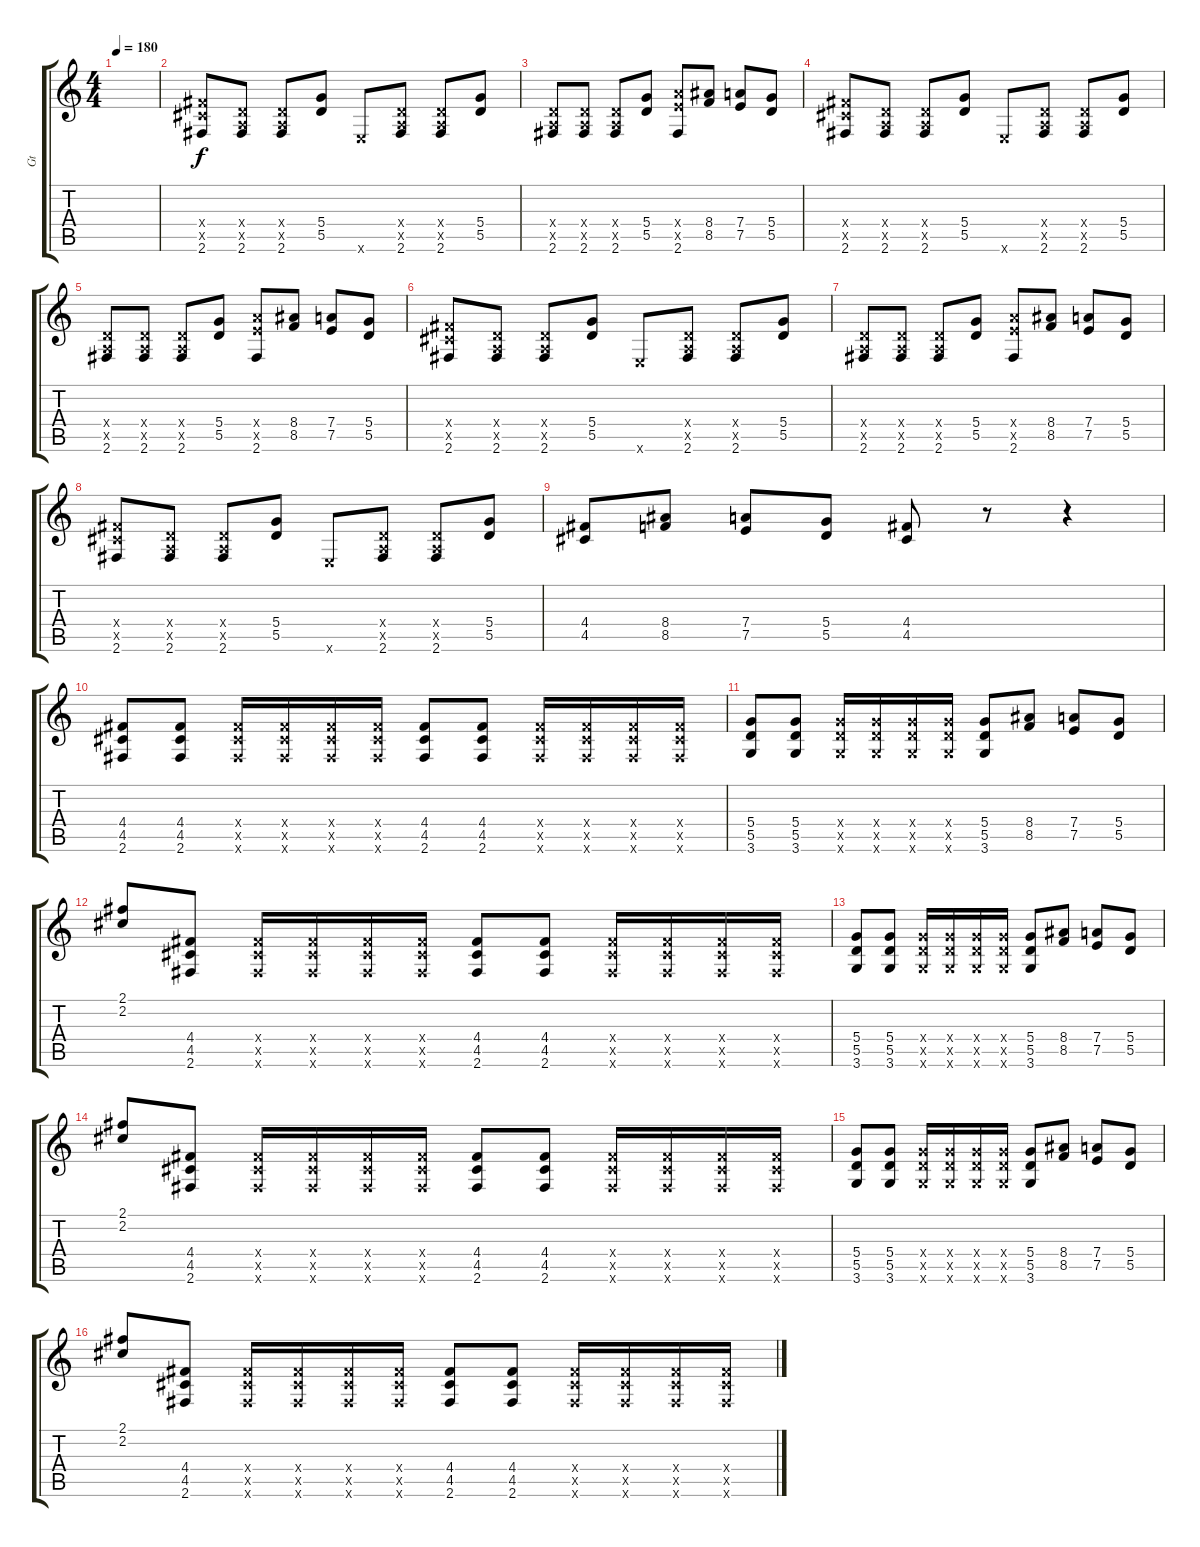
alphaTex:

\track ("Gt" "Gt") {instrument distortionguitar}
\staff {score tabs}
\tuning (E4 B3 G3 D3 A2 E2) {hide}
\ts (4 4)
\tempo 180
\clef g2
\ks c
|
(4.4{x} 4.5{x} 2.6).8 (0.4{x} 0.5{x} 2.6).8 (0.4{x} 0.5{x} 2.6).8 (5.4 5.5).8 0.6{x}.8 (0.4{x} 0.5{x} 2.6).8 (0.4{x} 0.5{x} 2.6).8 (5.4 5.5).8 |
(0.4{x} 0.5{x} 2.6).8 (0.4{x} 0.5{x} 2.6).8 (0.4{x} 0.5{x} 2.6).8 (5.4 5.5).8 (7.4{x} 7.5{x} 2.6).8 (8.4 8.5).8 (7.4 7.5).8 (5.4 5.5).8 |
(4.4{x} 4.5{x} 2.6).8 (0.4{x} 0.5{x} 2.6).8 (0.4{x} 0.5{x} 2.6).8 (5.4 5.5).8 0.6{x}.8 (0.4{x} 0.5{x} 2.6).8 (0.4{x} 0.5{x} 2.6).8 (5.4 5.5).8 |
(0.4{x} 0.5{x} 2.6).8 (0.4{x} 0.5{x} 2.6).8 (0.4{x} 0.5{x} 2.6).8 (5.4 5.5).8 (7.4{x} 7.5{x} 2.6).8 (8.4 8.5).8 (7.4 7.5).8 (5.4 5.5).8 |
(4.4{x} 4.5{x} 2.6).8 (0.4{x} 0.5{x} 2.6).8 (0.4{x} 0.5{x} 2.6).8 (5.4 5.5).8 0.6{x}.8 (0.4{x} 0.5{x} 2.6).8 (0.4{x} 0.5{x} 2.6).8 (5.4 5.5).8 |
(0.4{x} 0.5{x} 2.6).8 (0.4{x} 0.5{x} 2.6).8 (0.4{x} 0.5{x} 2.6).8 (5.4 5.5).8 (7.4{x} 7.5{x} 2.6).8 (8.4 8.5).8 (7.4 7.5).8 (5.4 5.5).8 |
(4.4{x} 4.5{x} 2.6).8 (0.4{x} 0.5{x} 2.6).8 (0.4{x} 0.5{x} 2.6).8 (5.4 5.5).8 0.6{x}.8 (0.4{x} 0.5{x} 2.6).8 (0.4{x} 0.5{x} 2.6).8 (5.4 5.5).8 |
(4.4 4.5).8 (8.4 8.5).8 (7.4 7.5).8 (5.4 5.5).8 (4.4 4.5).8 r.8 r.4 |
(4.4 4.5 2.6).8 (4.4 4.5 2.6).8 (4.4{x} 4.5{x} 2.6{x}).16 (4.4{x} 4.5{x} 2.6{x}).16 (4.4{x} 4.5{x} 2.6{x}).16 (4.4{x} 4.5{x} 2.6{x}).16 (4.4 4.5 2.6).8 (4.4 4.5 2.6).8 (4.4{x} 4.5{x} 2.6{x}).16 (4.4{x} 4.5{x} 2.6{x}).16 (4.4{x} 4.5{x} 2.6{x}).16 (4.4{x} 4.5{x} 2.6{x}).16 |
(5.4 5.5 3.6).8 (5.4 5.5 3.6).8 (5.4{x} 5.5{x} 3.6{x}).16 (5.4{x} 5.5{x} 3.6{x}).16 (5.4{x} 5.5{x} 3.6{x}).16 (5.4{x} 5.5{x} 3.6{x}).16 (5.4 5.5 3.6).8 (8.4 8.5).8 (7.4 7.5).8 (5.4 5.5).8 |
(2.1 2.2).8 (4.4 4.5 2.6).8 (4.4{x} 4.5{x} 2.6{x}).16 (4.4{x} 4.5{x} 2.6{x}).16 (4.4{x} 4.5{x} 2.6{x}).16 (4.4{x} 4.5{x} 2.6{x}).16 (4.4 4.5 2.6).8 (4.4 4.5 2.6).8 (4.4{x} 4.5{x} 2.6{x}).16 (4.4{x} 4.5{x} 2.6{x}).16 (4.4{x} 4.5{x} 2.6{x}).16 (4.4{x} 4.5{x} 2.6{x}).16 |
(5.4 5.5 3.6).8 (5.4 5.5 3.6).8 (5.4{x} 5.5{x} 3.6{x}).16 (5.4{x} 5.5{x} 3.6{x}).16 (5.4{x} 5.5{x} 3.6{x}).16 (5.4{x} 5.5{x} 3.6{x}).16 (5.4 5.5 3.6).8 (8.4 8.5).8 (7.4 7.5).8 (5.4 5.5).8 |
(2.1 2.2).8 (4.4 4.5 2.6).8 (4.4{x} 4.5{x} 2.6{x}).16 (4.4{x} 4.5{x} 2.6{x}).16 (4.4{x} 4.5{x} 2.6{x}).16 (4.4{x} 4.5{x} 2.6{x}).16 (4.4 4.5 2.6).8 (4.4 4.5 2.6).8 (4.4{x} 4.5{x} 2.6{x}).16 (4.4{x} 4.5{x} 2.6{x}).16 (4.4{x} 4.5{x} 2.6{x}).16 (4.4{x} 4.5{x} 2.6{x}).16 |
(5.4 5.5 3.6).8 (5.4 5.5 3.6).8 (5.4{x} 5.5{x} 3.6{x}).16 (5.4{x} 5.5{x} 3.6{x}).16 (5.4{x} 5.5{x} 3.6{x}).16 (5.4{x} 5.5{x} 3.6{x}).16 (5.4 5.5 3.6).8 (8.4 8.5).8 (7.4 7.5).8 (5.4 5.5).8 |
(2.1 2.2).8 (4.4 4.5 2.6).8 (4.4{x} 4.5{x} 2.6{x}).16 (4.4{x} 4.5{x} 2.6{x}).16 (4.4{x} 4.5{x} 2.6{x}).16 (4.4{x} 4.5{x} 2.6{x}).16 (4.4 4.5 2.6).8 (4.4 4.5 2.6).8 (4.4{x} 4.5{x} 2.6{x}).16 (4.4{x} 4.5{x} 2.6{x}).16 (4.4{x} 4.5{x} 2.6{x}).16 (4.4{x} 4.5{x} 2.6{x}).16
